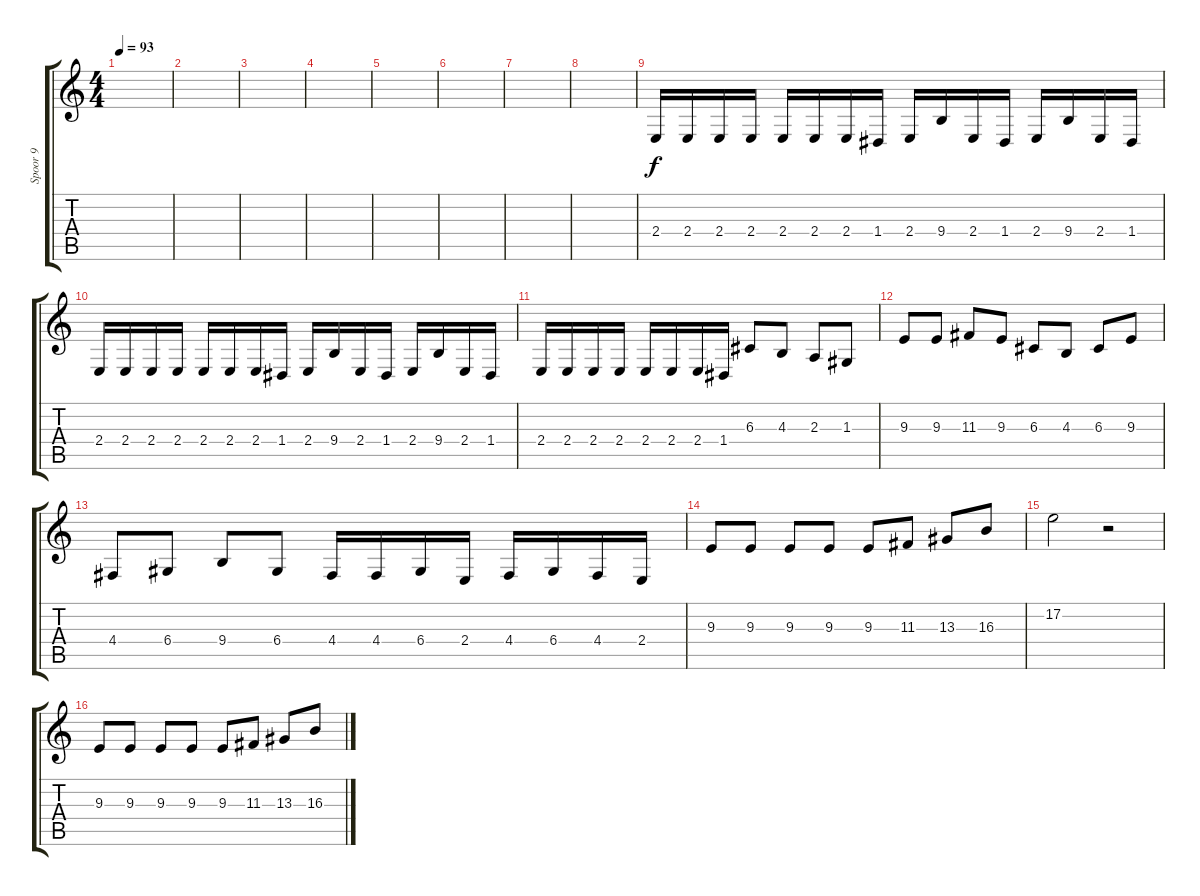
\track ("Spoor 9" "Spoor 9") {instrument choiraahs}
\staff {score tabs}
\tuning (E4 B3 G3 D3 A2 E2) {hide}
\ts (4 4)
\tempo 93
\clef g2
\ks c
|
|
|
|
|
|
|
|
2.4.16 2.4.16 2.4.16 2.4.16 2.4.16 2.4.16 2.4.16 1.4.16 2.4.16 9.4.16 2.4.16 1.4.16 2.4.16 9.4.16 2.4.16 1.4.16 |
2.4.16 2.4.16 2.4.16 2.4.16 2.4.16 2.4.16 2.4.16 1.4.16 2.4.16 9.4.16 2.4.16 1.4.16 2.4.16 9.4.16 2.4.16 1.4.16 |
2.4.16 2.4.16 2.4.16 2.4.16 2.4.16 2.4.16 2.4.16 1.4.16 6.3.8 4.3.8 2.3.8 1.3.8 |
9.3.8 9.3.8 11.3.8 9.3.8 6.3.8 4.3.8 6.3.8 9.3.8 |
4.4.8 6.4.8 9.4.8 6.4.8 4.4.16 4.4.16 6.4.16 2.4.16 4.4.16 6.4.16 4.4.16 2.4.16 |
9.3.8 9.3.8 9.3.8 9.3.8 9.3.8 11.3.8 13.3.8 16.3.8 |
17.2.2 r.2 |
9.3.8 9.3.8 9.3.8 9.3.8 9.3.8 11.3.8 13.3.8 16.3.8
